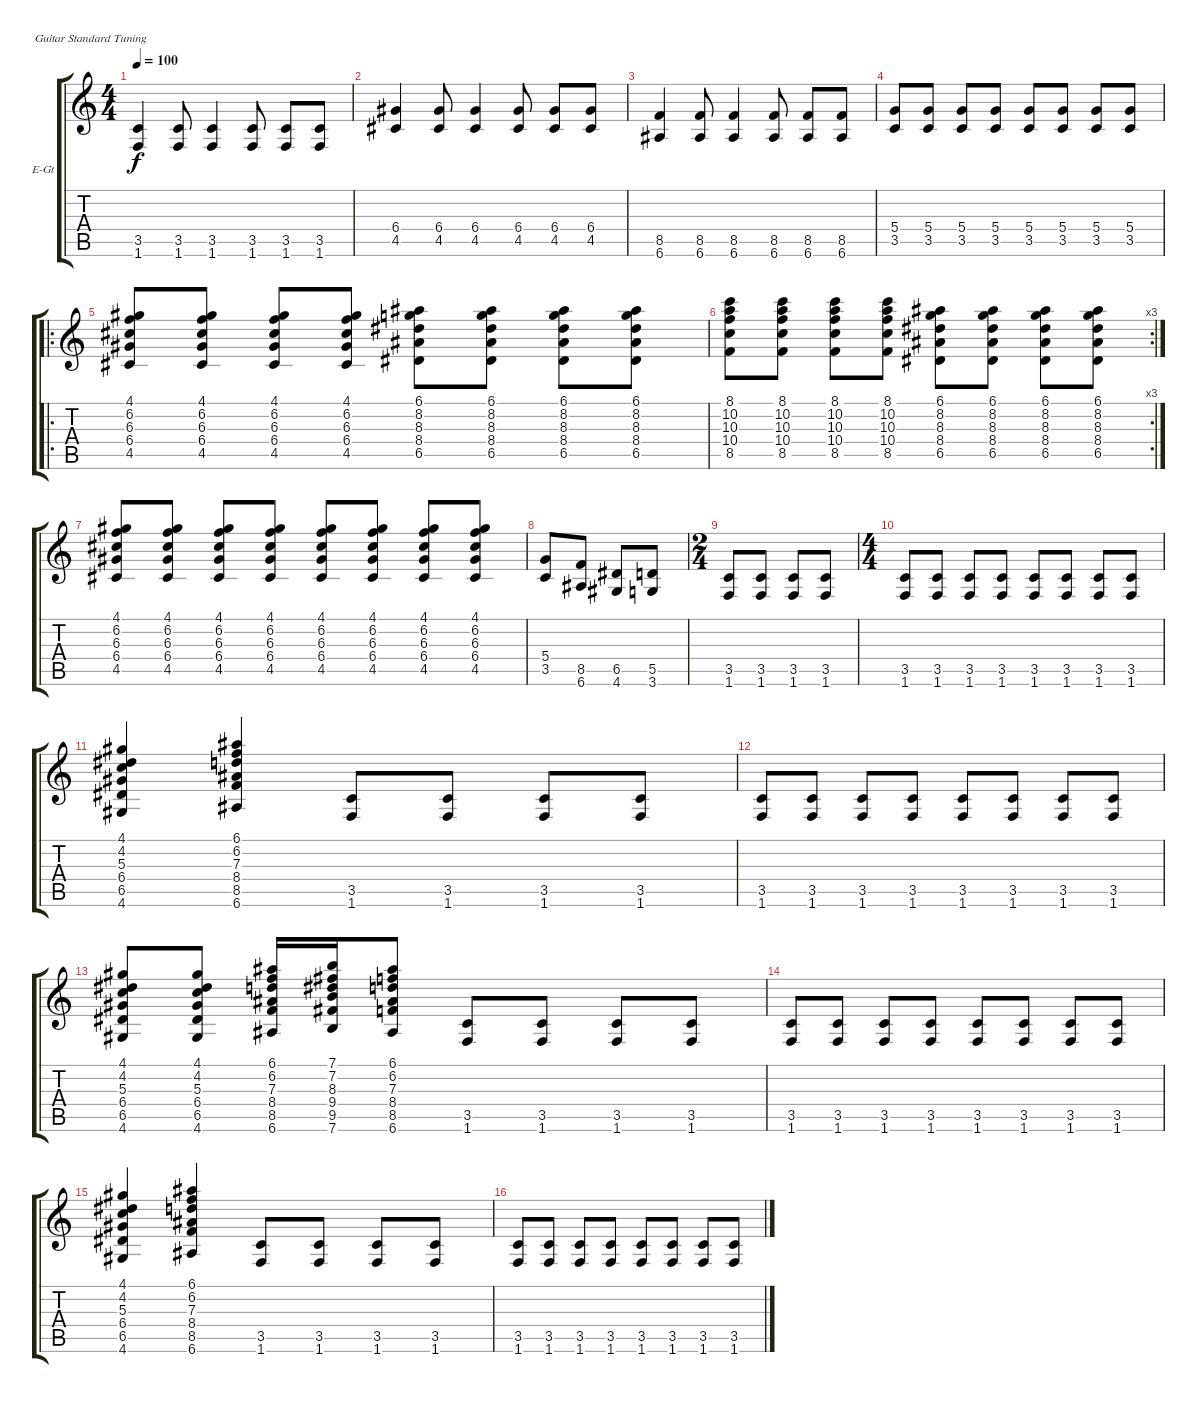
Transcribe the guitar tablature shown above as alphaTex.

\bracketExtendMode groupsimilarinstruments
\firstSystemTrackNameOrientation horizontal
\otherSystemsTrackNameOrientation horizontal
\track ("Electric Guitar 2" "E-Gt") {instrument distortionguitar}
\staff {score tabs}
\tuning (E4 B3 G3 D3 A2 E2)
\ts (4 4)
\tempo 100
\clef g2
\ks c
(1.6 3.5).4{dy f} (1.6 3.5).8 (1.6 3.5).4 (1.6 3.5).8 (1.6 3.5).8 (1.6 3.5).8 |
(4.5 6.4).4 (4.5 6.4).8 (4.5 6.4).4 (4.5 6.4).8 (4.5 6.4).8 (4.5 6.4).8 |
(6.6 8.5).4 (6.6 8.5).8 (6.6 8.5).4 (6.6 8.5).8 (6.6 8.5).8 (6.6 8.5).8 |
(3.5 5.4).8 (3.5 5.4).8 (3.5 5.4).8 (3.5 5.4).8 (3.5 5.4).8 (3.5 5.4).8 (3.5 5.4).8 (3.5 5.4).8 |
\ro
(4.5 6.4 6.3 6.2 4.1).8 (4.5 6.4 6.3 6.2 4.1).8 (4.5 6.4 6.3 6.2 4.1).8 (4.5 6.4 6.3 6.2 4.1).8 (6.5 8.4 8.3 8.2 6.1).8 (6.5 8.4 8.3 8.2 6.1).8 (6.5 8.4 8.3 8.2 6.1).8 (6.5 8.4 8.3 8.2 6.1).8 |
\rc 3
(8.5 10.4 10.3 10.2 8.1).8 (8.5 10.4 10.3 10.2 8.1).8 (8.5 10.4 10.3 10.2 8.1).8 (8.5 10.4 10.3 10.2 8.1).8 (6.5 8.4 8.3 8.2 6.1).8 (6.5 8.4 8.3 8.2 6.1).8 (6.5 8.4 8.3 8.2 6.1).8 (6.5 8.4 8.3 8.2 6.1).8 |
(4.5 6.4 6.3 6.2 4.1).8 (4.5 6.4 6.3 6.2 4.1).8 (4.5 6.4 6.3 6.2 4.1).8 (4.5 6.4 6.3 6.2 4.1).8 (4.5 6.4 6.3 6.2 4.1).8 (4.5 6.4 6.3 6.2 4.1).8 (4.5 6.4 6.3 6.2 4.1).8 (4.5 6.4 6.3 6.2 4.1).8 |
(3.5 5.4).8 (6.6 8.5).8 (4.6 6.5).8 (3.6 5.5).8 |
\ts (2 4)
(1.6 3.5).8 (1.6 3.5).8 (1.6 3.5).8 (1.6 3.5).8 |
\ts (4 4)
(1.6 3.5).8 (1.6 3.5).8 (1.6 3.5).8 (1.6 3.5).8 (1.6 3.5).8 (1.6 3.5).8 (1.6 3.5).8 (1.6 3.5).8 |
(4.6 6.5 6.4 5.3 4.2 4.1).4 (6.6 8.5 8.4 7.3 6.2 6.1).4 (1.6 3.5).8 (1.6 3.5).8 (1.6 3.5).8 (1.6 3.5).8 |
(1.6 3.5).8 (1.6 3.5).8 (1.6 3.5).8 (1.6 3.5).8 (1.6 3.5).8 (1.6 3.5).8 (1.6 3.5).8 (1.6 3.5).8 |
(4.6 6.5 6.4 5.3 4.2 4.1).8 (4.6 6.5 6.4 5.3 4.2 4.1).8 (6.6 8.5 8.4 7.3 6.2 6.1).16 (7.6 9.5 9.4 8.3 7.2 7.1).16 (6.6 8.5 8.4 7.3 6.2 6.1).8 (1.6 3.5).8 (1.6 3.5).8 (1.6 3.5).8 (1.6 3.5).8 |
(1.6 3.5).8 (1.6 3.5).8 (1.6 3.5).8 (1.6 3.5).8 (1.6 3.5).8 (1.6 3.5).8 (1.6 3.5).8 (1.6 3.5).8 |
(4.6 6.5 6.4 5.3 4.2 4.1).4 (6.6 8.5 8.4 7.3 6.2 6.1).4 (1.6 3.5).8 (1.6 3.5).8 (1.6 3.5).8 (1.6 3.5).8 |
(1.6 3.5).8 (1.6 3.5).8 (1.6 3.5).8 (1.6 3.5).8 (1.6 3.5).8 (1.6 3.5).8 (1.6 3.5).8 (1.6 3.5).8
